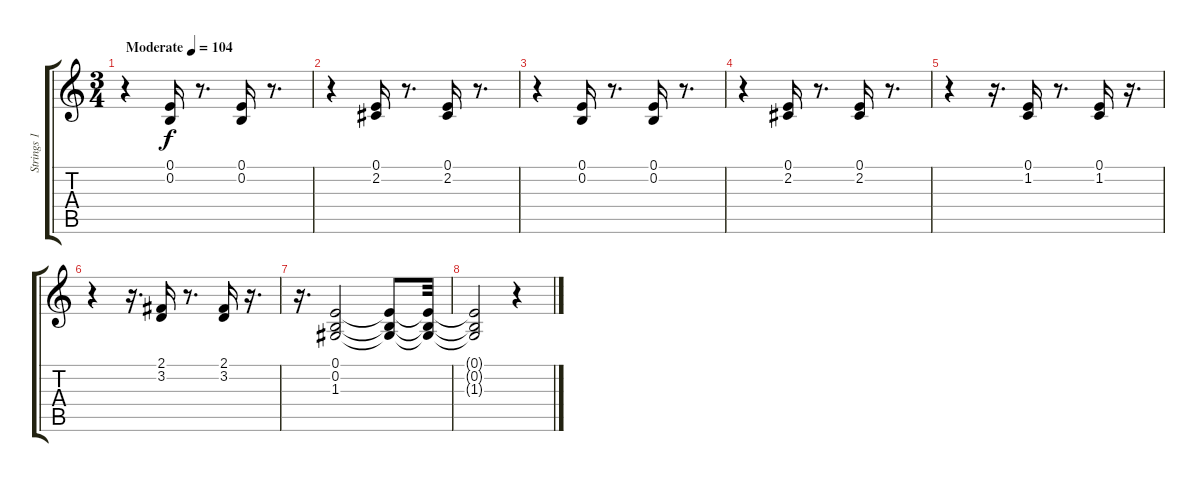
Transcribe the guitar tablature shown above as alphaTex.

\track ("Strings 1" "Strings 1") {instrument stringensemble1}
\staff {score tabs}
\tuning (E4 B3 G3 D3 A2 E2) {hide}
\ts (3 4)
\tempo (104 "Moderate")
\clef g2
\ks c
r.4{dy f instrument stringensemble1} (0.1 0.2).16 r.8{d} (0.1 0.2).16 r.8{d} |
r.4 (0.1 2.2).16 r.8{d} (0.1 2.2).16 r.8{d} |
r.4 (0.1 0.2).16 r.8{d} (0.1 0.2).16 r.8{d} |
r.4 (0.1 2.2).16 r.8{d} (0.1 2.2).16 r.8{d} |
r.4 r.16{d} (0.1 1.2).16 r.8{d} (0.1 1.2).16 r.16{d} |
r.4 r.16{d} (2.1 3.2).16 r.8{d} (2.1 3.2).16 r.16{d} |
r.16{d} (0.1 0.2 1.3).2 (0.1{t} 0.2{t} 1.3{t}).8 (0.1{t} 0.2{t} 1.3{t}).32 |
(0.1{t} 0.2{t} 1.3{t}).2 r.4
